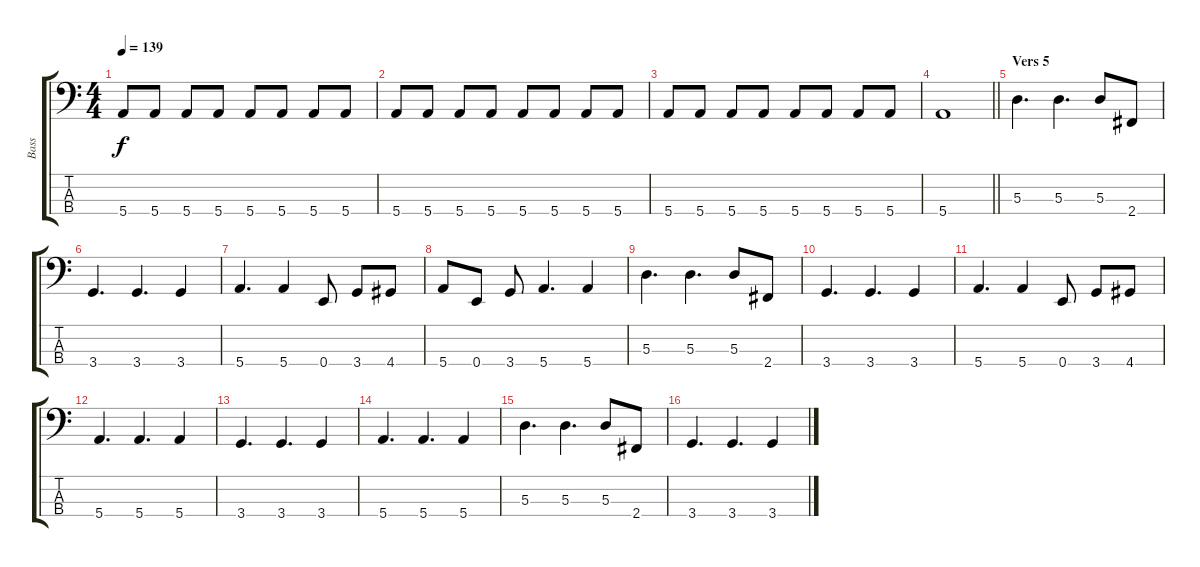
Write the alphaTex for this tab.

\track ("Bass" "Bass") {instrument electricbassfinger}
\staff {score tabs}
\tuning (G2 D2 A1 E1) {hide}
\ts (4 4)
\tempo 139
\clef f4
\ks c
5.4.8{dy f} 5.4.8 5.4.8 5.4.8 5.4.8 5.4.8 5.4.8 5.4.8 |
5.4.8 5.4.8 5.4.8 5.4.8 5.4.8 5.4.8 5.4.8 5.4.8 |
5.4.8 5.4.8 5.4.8 5.4.8 5.4.8 5.4.8 5.4.8 5.4.8 |
\barLineRight lightlight
5.4.1 |
\section ("" "Vers 5")
5.3.4{d} 5.3.4{d} 5.3.8 2.4.8 |
3.4.4{d} 3.4.4{d} 3.4.4 |
5.4.4{d} 5.4.4 0.4.8 3.4.8 4.4.8 |
5.4.8 0.4.8 3.4.8 5.4.4{d} 5.4.4 |
5.3.4{d} 5.3.4{d} 5.3.8 2.4.8 |
3.4.4{d} 3.4.4{d} 3.4.4 |
5.4.4{d} 5.4.4 0.4.8 3.4.8 4.4.8 |
5.4.4{d} 5.4.4{d} 5.4.4 |
3.4.4{d} 3.4.4{d} 3.4.4 |
5.4.4{d} 5.4.4{d} 5.4.4 |
5.3.4{d} 5.3.4{d} 5.3.8 2.4.8 |
3.4.4{d} 3.4.4{d} 3.4.4
